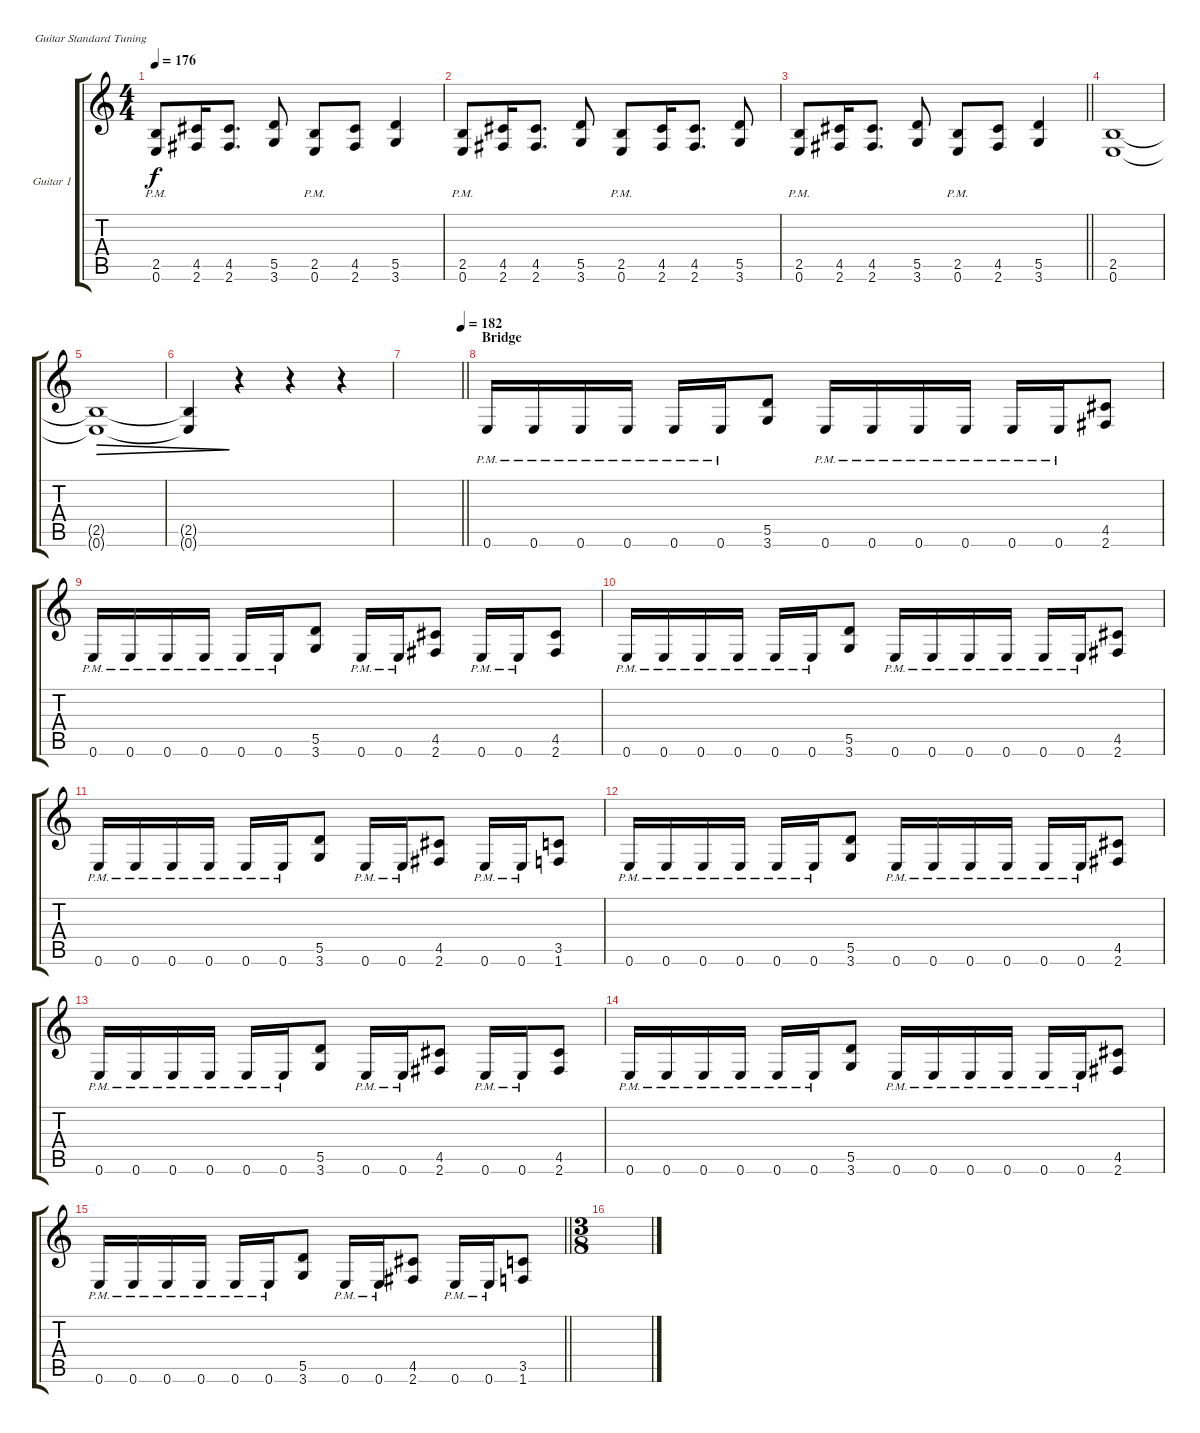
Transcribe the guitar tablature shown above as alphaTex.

\bracketExtendMode groupsimilarinstruments
\firstSystemTrackNameOrientation horizontal
\otherSystemsTrackNameOrientation horizontal
\track ("Guitar 1" "Guitar 1") {instrument overdrivenguitar}
\staff {score tabs}
\tuning (E4 B3 G3 D3 A2 E2)
\ts (4 4)
\tempo 176
\clef g2
\ks c
(0.6{pm} 2.5{pm}).8{dy f} (4.5 2.6).16 (4.5 2.6).8{d} (5.5 3.6).8 (2.5{pm} 0.6{pm}).8 (4.5 2.6).8 (5.5 3.6).4 |
(0.6{pm} 2.5{pm}).8 (4.5 2.6).16 (4.5 2.6).8{d} (5.5 3.6).8 (2.5{pm} 0.6{pm}).8 (4.5 2.6).16 (4.5 2.6).8{d} (5.5 3.6).8 |
\barLineRight lightlight
(0.6{pm} 2.5{pm}).8 (4.5 2.6).16 (4.5 2.6).8{d} (5.5 3.6).8 (2.5{pm} 0.6{pm}).8 (4.5 2.6).8 (5.5 3.6).4 |
(0.6 2.5).1 |
(0.6{t} 2.5{t}).1{dec} |
(0.6{t} 2.5{t}).4{dec} r.4 r.4 r.4 |
\tempo (182 1)
\barLineRight lightlight
|
\section ("" "Bridge")
0.6{pm}.16 0.6{pm}.16 0.6{pm}.16 0.6{pm}.16 0.6{pm}.16 0.6{pm}.16 (5.5 3.6).8 0.6{pm}.16 0.6{pm}.16 0.6{pm}.16 0.6{pm}.16 0.6{pm}.16 0.6{pm}.16 (4.5 2.6).8 |
0.6{pm}.16 0.6{pm}.16 0.6{pm}.16 0.6{pm}.16 0.6{pm}.16 0.6{pm}.16 (5.5 3.6).8 0.6{pm}.16 0.6{pm}.16 (4.5 2.6).8 0.6{pm}.16 0.6{pm}.16 (4.5 2.6).8 |
0.6{pm}.16 0.6{pm}.16 0.6{pm}.16 0.6{pm}.16 0.6{pm}.16 0.6{pm}.16 (5.5 3.6).8 0.6{pm}.16 0.6{pm}.16 0.6{pm}.16 0.6{pm}.16 0.6{pm}.16 0.6{pm}.16 (4.5 2.6).8 |
0.6{pm}.16 0.6{pm}.16 0.6{pm}.16 0.6{pm}.16 0.6{pm}.16 0.6{pm}.16 (5.5 3.6).8 0.6{pm}.16 0.6{pm}.16 (4.5 2.6).8 0.6{pm}.16 0.6{pm}.16 (3.5 1.6).8 |
0.6{pm}.16 0.6{pm}.16 0.6{pm}.16 0.6{pm}.16 0.6{pm}.16 0.6{pm}.16 (5.5 3.6).8 0.6{pm}.16 0.6{pm}.16 0.6{pm}.16 0.6{pm}.16 0.6{pm}.16 0.6{pm}.16 (4.5 2.6).8 |
0.6{pm}.16 0.6{pm}.16 0.6{pm}.16 0.6{pm}.16 0.6{pm}.16 0.6{pm}.16 (5.5 3.6).8 0.6{pm}.16 0.6{pm}.16 (4.5 2.6).8 0.6{pm}.16 0.6{pm}.16 (4.5 2.6).8 |
0.6{pm}.16 0.6{pm}.16 0.6{pm}.16 0.6{pm}.16 0.6{pm}.16 0.6{pm}.16 (5.5 3.6).8 0.6{pm}.16 0.6{pm}.16 0.6{pm}.16 0.6{pm}.16 0.6{pm}.16 0.6{pm}.16 (4.5 2.6).8 |
\barLineRight lightlight
0.6{pm}.16 0.6{pm}.16 0.6{pm}.16 0.6{pm}.16 0.6{pm}.16 0.6{pm}.16 (5.5 3.6).8 0.6{pm}.16 0.6{pm}.16 (4.5 2.6).8 0.6{pm}.16 0.6{pm}.16 (3.5 1.6).8 |
\ts (3 8)
